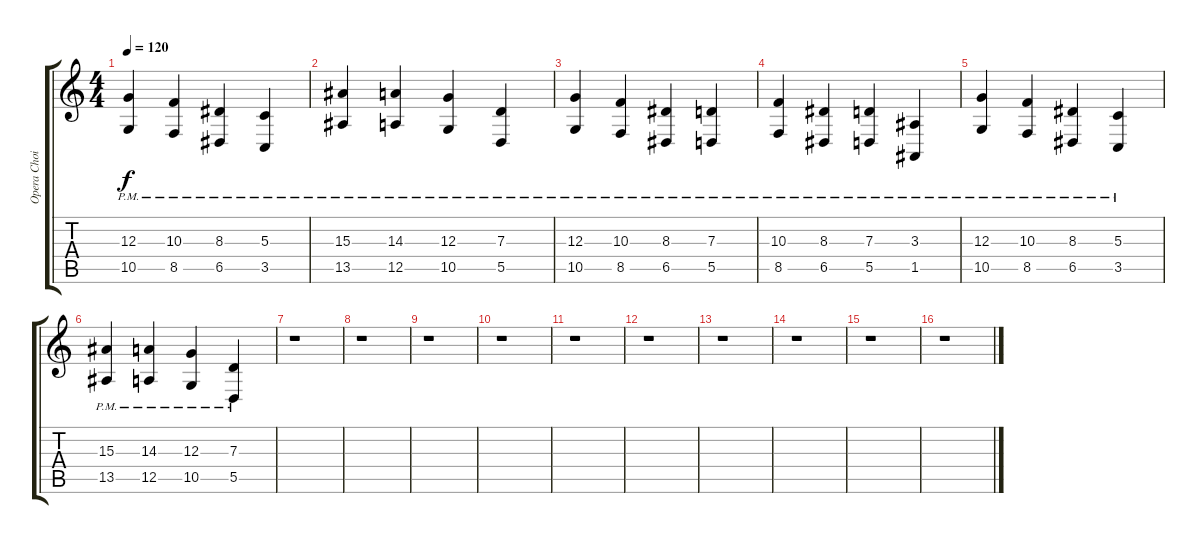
\track ("Opera Choir - Male Voices" "Opera Choi") {instrument choiraahs}
\staff {score tabs}
\tuning (E4 B3 G3 D3 A2 E2) {hide}
\ts (4 4)
\tempo 120
\clef g2
\ks c
(12.3{pm} 10.5{pm}).4{dy f} (10.3{pm} 8.5{pm}).4 (8.3{pm} 6.5{pm}).4 (5.3{pm} 3.5{pm}).4 |
(15.3{pm} 13.5{pm}).4 (14.3{pm} 12.5{pm}).4 (12.3{pm} 10.5{pm}).4 (7.3{pm} 5.5{pm}).4 |
(12.3{pm} 10.5{pm}).4 (10.3{pm} 8.5{pm}).4 (8.3{pm} 6.5{pm}).4 (7.3{pm} 5.5{pm}).4 |
(10.3{pm} 8.5{pm}).4 (8.3{pm} 6.5{pm}).4 (7.3{pm} 5.5{pm}).4 (3.3{pm} 1.5{pm}).4 |
(12.3{pm} 10.5{pm}).4 (10.3{pm} 8.5{pm}).4 (8.3{pm} 6.5{pm}).4 (5.3{pm} 3.5{pm}).4 |
(15.3{pm} 13.5{pm}).4 (14.3{pm} 12.5{pm}).4 (12.3{pm} 10.5{pm}).4 (7.3{pm} 5.5{pm}).4 |
r.1 |
r.1 |
r.1 |
r.1 |
r.1 |
r.1 |
r.1 |
r.1 |
r.1 |
r.1
